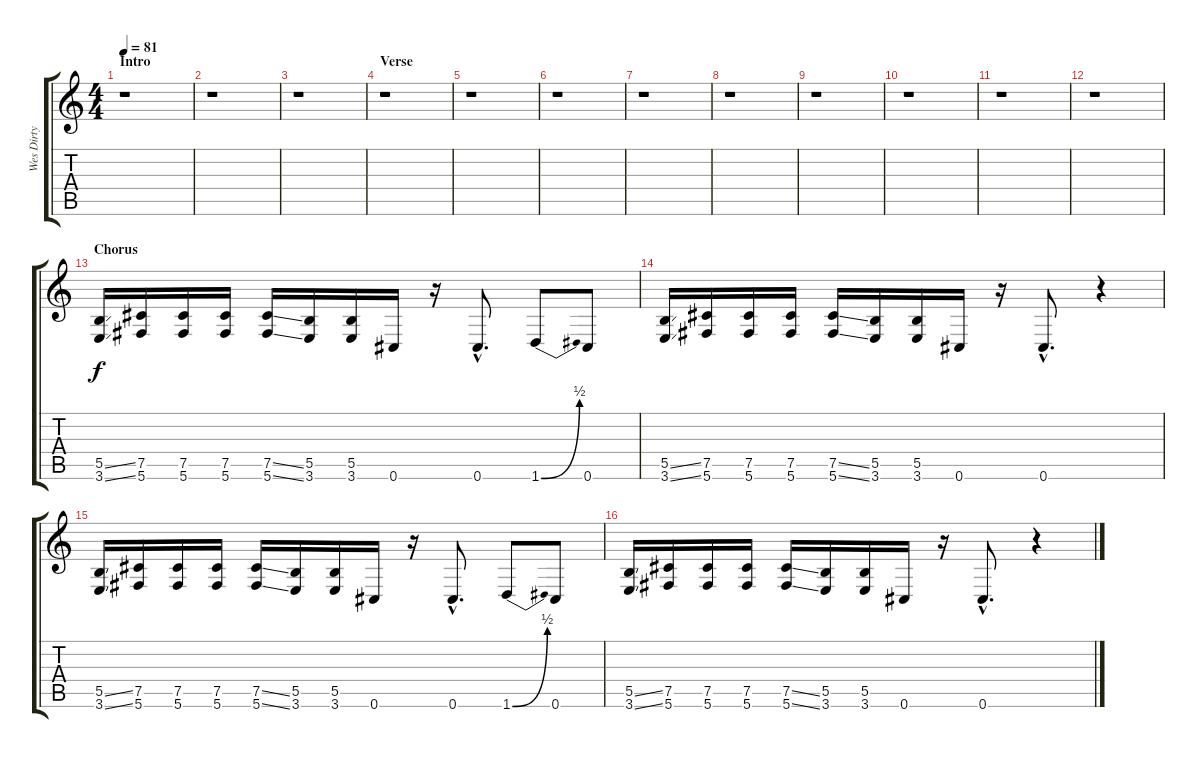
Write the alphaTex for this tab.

\track ("Wes Dirty" "Wes Dirty") {instrument distortionguitar}
\staff {score tabs}
\tuning (Db4 Ab3 E3 B2 Gb2 Db2) {hide}
\ts (4 4)
\section ("" "Intro")
\tempo 81
\clef g2
\ks c
r.1{dy f instrument distortionguitar} |
r.1 |
r.1 |
\section ("" "Verse")
r.1 |
r.1 |
r.1 |
r.1 |
r.1 |
r.1 |
r.1 |
r.1 |
r.1 |
\section ("" "Chorus")
(5.5{ss} 3.6{ss}).16{volume 15 balance 8 instrument distortionguitar} (7.5 5.6).16 (7.5 5.6).16 (7.5 5.6).16 (7.5{ss} 5.6{ss}).16 (5.5 3.6).16 (5.5 3.6).16 0.6.16 r.16 0.6{hac}.8{d} 1.6{be (bend 0 0 60 2)}.8 0.6.8 |
(5.5{ss} 3.6{ss}).16 (7.5 5.6).16 (7.5 5.6).16 (7.5 5.6).16 (7.5{ss} 5.6{ss}).16 (5.5 3.6).16 (5.5 3.6).16 0.6.16 r.16 0.6{hac}.8{d} r.4 |
(5.5{ss} 3.6{ss}).16 (7.5 5.6).16 (7.5 5.6).16 (7.5 5.6).16 (7.5{ss} 5.6{ss}).16 (5.5 3.6).16 (5.5 3.6).16 0.6.16 r.16 0.6{hac}.8{d} 1.6{be (bend 0 0 60 2)}.8 0.6.8 |
(5.5{ss} 3.6{ss}).16 (7.5 5.6).16 (7.5 5.6).16 (7.5 5.6).16 (7.5{ss} 5.6{ss}).16 (5.5 3.6).16 (5.5 3.6).16 0.6.16 r.16 0.6{hac}.8{d} r.4
